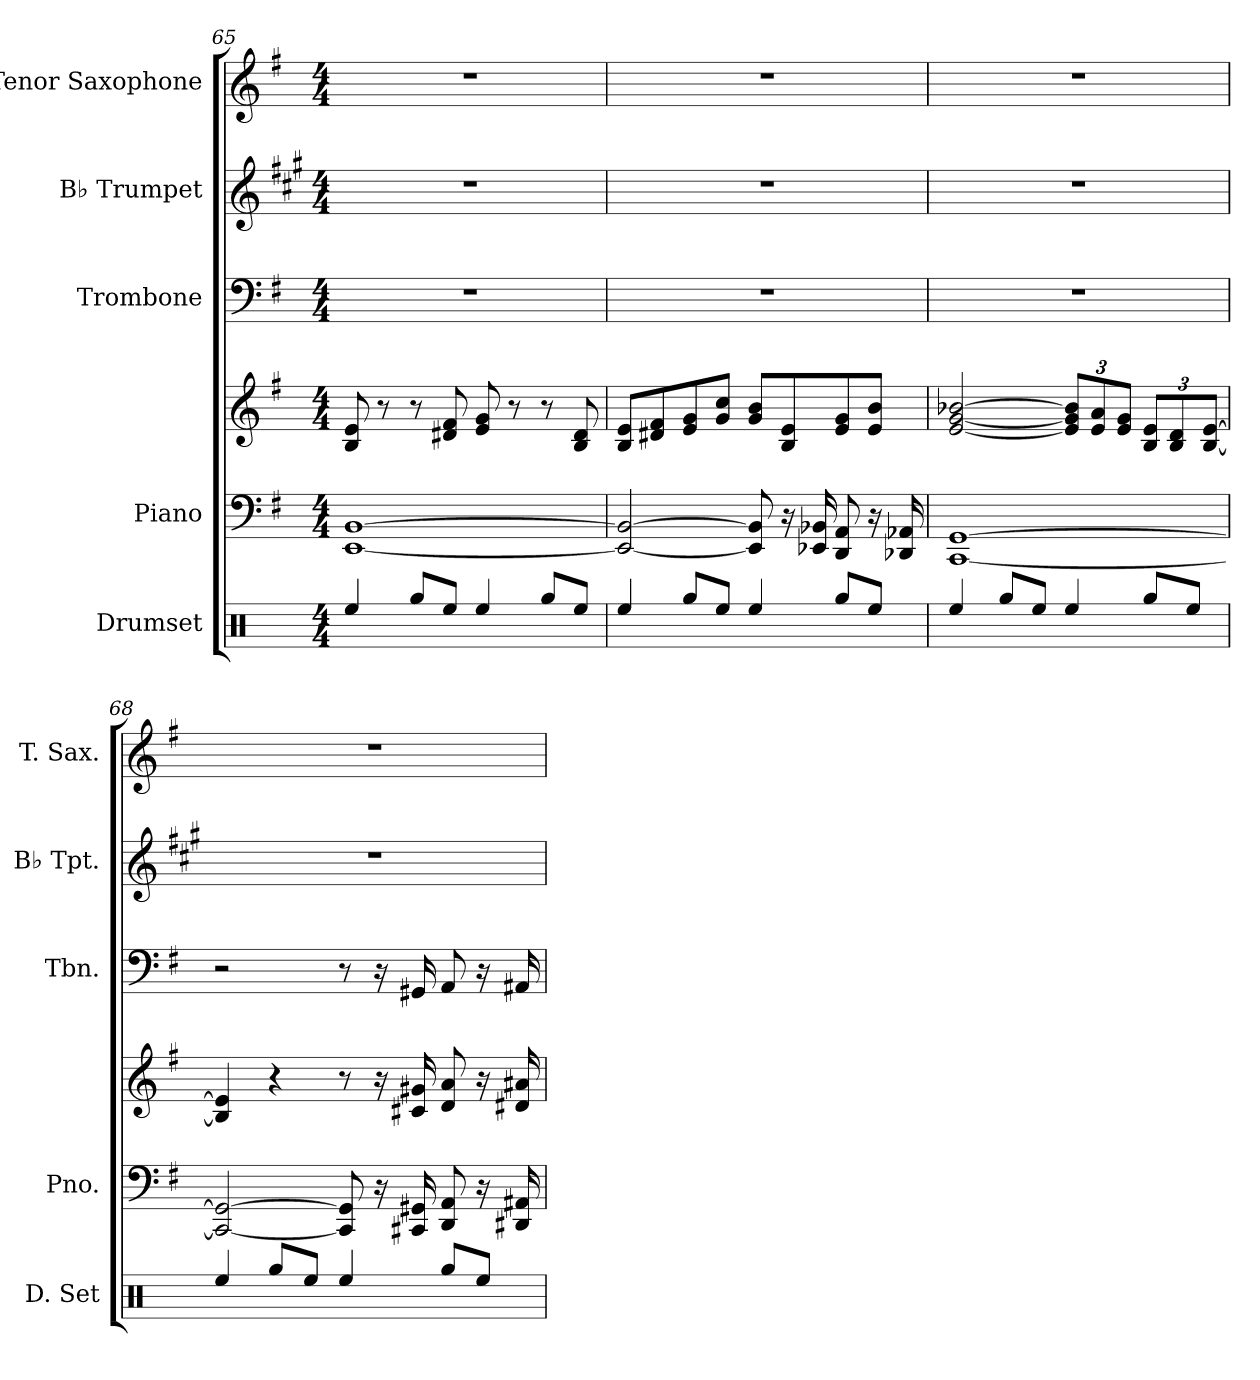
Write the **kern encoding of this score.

**kern	**kern	**kern	**kern	**kern	**kern
*part5	*part4	*part4	*part3	*part2	*part1
*staff6	*staff5	*staff4	*staff3	*staff2	*staff1
*I"Drumset	*I"Piano	*	*I"Trombone	*I"B♭ Trumpet	*I"Tenor Saxophone
*I'D. Set	*I'Pno.	*	*I'Tbn.	*I'B♭ Tpt.	*I'T. Sax.
*clefX	*clefF4	*clefG2	*clefF4	*clefG2	*clefG2
*	*	*	*	*ITrd1c2	*ITrd8c14
*k[]	*k[f#]	*k[f#]	*k[f#]	*k[f#]	*k[f#]
*M4/4	*M4/4	*M4/4	*M4/4	*M4/4	*M4/4
=65	=65	=65	=65	=65	=65
4Ree/	[1EE [1BB	8B/ 8e/	1r	1r	1r
.	.	8r	.	.	.
8Rgg/L	.	8r	.	.	.
8Ree/J	.	8d#X/ 8f#/	.	.	.
4Ree/	.	8e/ 8g/	.	.	.
.	.	8r	.	.	.
8Rgg/L	.	8r	.	.	.
8Ree/J	.	8B/ 8d#/	.	.	.
=66	=66	=66	=66	=66	=66
4Ree/	2EE/_ 2BB/_	8B/ 8e/L	1r	1r	1r
.	.	8d#X/ 8f#/	.	.	.
8Rgg/L	.	8e/ 8g/	.	.	.
8Ree/J	.	8g/ 8cc/J	.	.	.
4Ree/	8EE/] 8BB/]	8g/ 8b/L	.	.	.
.	16r	8B/ 8e/	.	.	.
.	16EE-X/ 16BB-X/	.	.	.	.
8Rgg/L	8DD/ 8AA/	8e/ 8g/	.	.	.
8Ree/J	16r	8e/ 8b/J	.	.	.
.	16DD-X/ 16AA-X/	.	.	.	.
!!LO:PB:g=z
=67	=67	=67	=67	=67	=67
4Ree/	[1CC [1GG	[2e/ [2g/ [2b-X/	1r	1r	1r
8Rgg/L	.	.	.	.	.
8Ree/J	.	.	.	.	.
*	*	*Xbrackettup	*	*	*
4Ree/	.	12e/] 12g/] 12b-/]L	.	.	.
.	.	12e/ 12a/	.	.	.
.	.	12e/ 12g/J	.	.	.
8Rgg/L	.	12B/ 12e/L	.	.	.
.	.	12B/ 12d/	.	.	.
8Ree/J	.	.	.	.	.
.	.	[12B/ [12e/J	.	.	.
=68	=68	=68	=68	=68	=68
4Ree/	2CC/_ 2GG/_	4B/] 4e/]	2r	1r	1r
8Rgg/L	.	4r	.	.	.
8Ree/J	.	.	.	.	.
4Ree/	8CC/] 8GG/]	8r	8r	.	.
.	16r	16r	16r	.	.
.	16CC#X/ 16GG#X/	16c#X/ 16g#X/	16GG#X/	.	.
8Rgg/L	8DD/ 8AA/	8d/ 8a/	8AA/	.	.
8Ree/J	16r	16r	16r	.	.
.	16DD#X/ 16AA#X/	16d#X/ 16a#X/	16AA#X/	.	.
=	=	=	=	=	=
*-	*-	*-	*-	*-	*-
